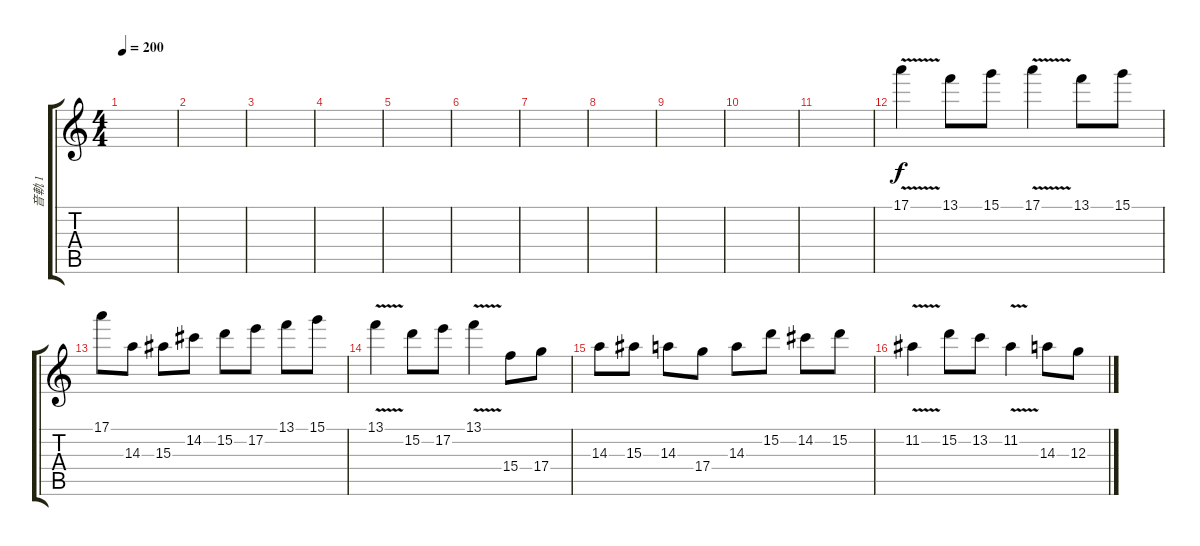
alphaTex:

\track ("音軌 1" "音軌 1") {instrument distortionguitar}
\staff {score tabs}
\tuning (E4 B3 G3 D3 A2 E2) {hide}
\ts (4 4)
\tempo 200
\clef g2
\ks c
|
|
|
|
|
|
|
|
|
|
|
17.1{v}.4 13.1.8 15.1.8 17.1{v}.4 13.1.8 15.1.8 |
17.1.8 14.3.8 15.3.8 14.2.8 15.2.8 17.2.8 13.1.8 15.1.8 |
13.1{v}.4 15.2.8 17.2.8 13.1{v}.4 15.4.8 17.4.8 |
14.3.8 15.3.8 14.3.8 17.4.8 14.3.8 15.2.8 14.2.8 15.2.8 |
11.2{v}.4 15.2.8 13.2.8 11.2{v}.4 14.3.8 12.3.8
